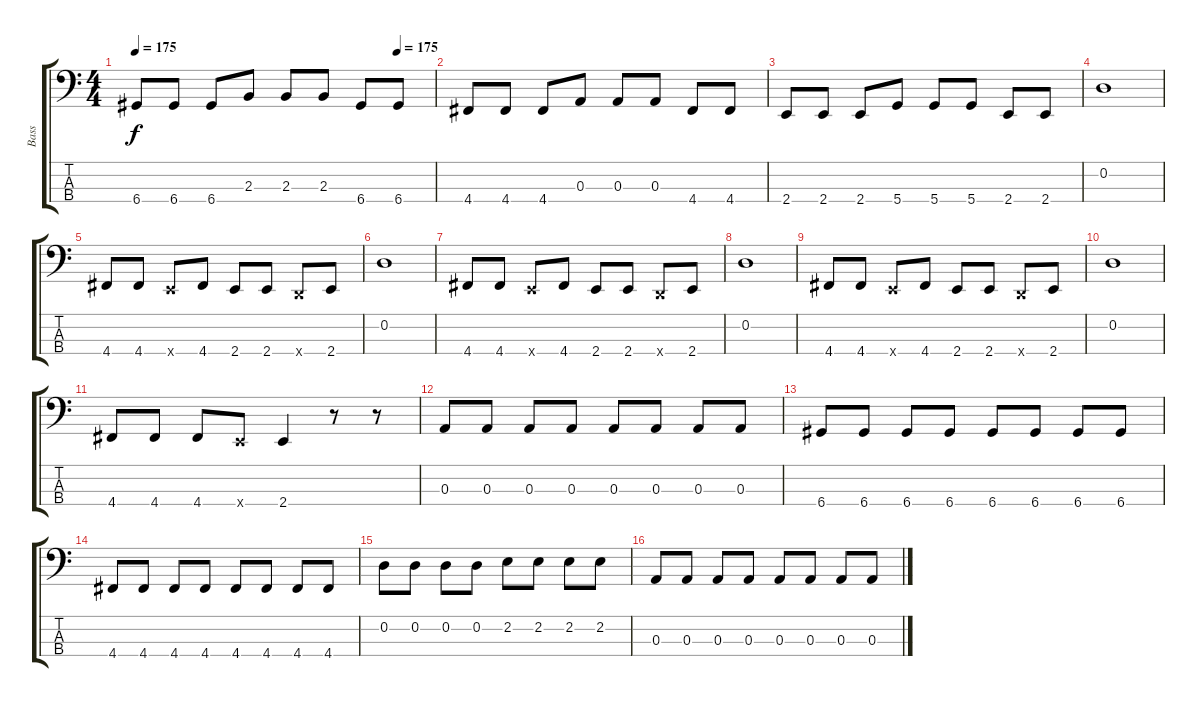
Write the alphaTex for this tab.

\track ("Bass" "Bass") {instrument electricbassfinger}
\staff {score tabs}
\tuning (G2 D2 A1 D1) {hide}
\ts (4 4)
\tempo 175
\tempo (175 0.875)
\clef f4
\ks c
6.4.8{dy f} 6.4.8 6.4.8 2.3.8 2.3.8 2.3.8 6.4.8 6.4.8 |
4.4.8 4.4.8 4.4.8 0.3.8 0.3.8 0.3.8 4.4.8 4.4.8 |
2.4.8 2.4.8 2.4.8 5.4.8 5.4.8 5.4.8 2.4.8 2.4.8 |
0.2.1 |
4.4.8 4.4.8 2.4{x}.8 4.4.8 2.4.8 2.4.8 0.4{x}.8 2.4.8 |
0.2.1 |
4.4.8 4.4.8 2.4{x}.8 4.4.8 2.4.8 2.4.8 0.4{x}.8 2.4.8 |
0.2.1 |
4.4.8 4.4.8 2.4{x}.8 4.4.8 2.4.8 2.4.8 0.4{x}.8 2.4.8 |
0.2.1 |
4.4.8 4.4.8 4.4.8 2.4{x}.8 2.4.4 r.8 r.8 |
0.3.8 0.3.8 0.3.8 0.3.8 0.3.8 0.3.8 0.3.8 0.3.8 |
6.4.8 6.4.8 6.4.8 6.4.8 6.4.8 6.4.8 6.4.8 6.4.8 |
4.4.8 4.4.8 4.4.8 4.4.8 4.4.8 4.4.8 4.4.8 4.4.8 |
0.2.8 0.2.8 0.2.8 0.2.8 2.2.8 2.2.8 2.2.8 2.2.8 |
0.3.8 0.3.8 0.3.8 0.3.8 0.3.8 0.3.8 0.3.8 0.3.8
